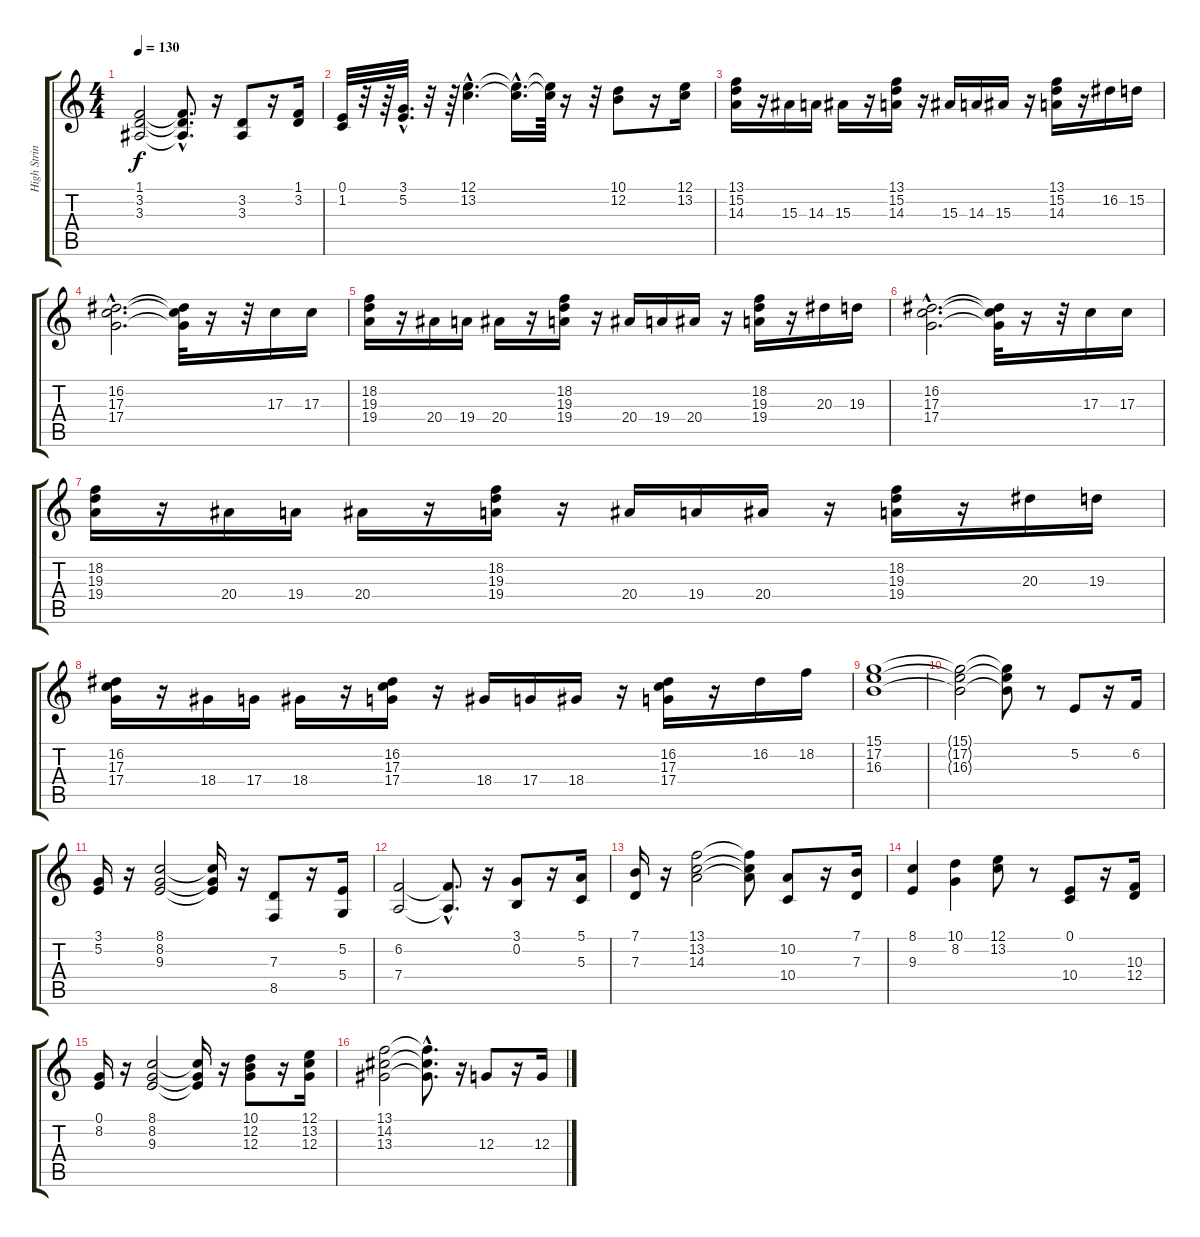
\track ("High Strings" "High Strin") {instrument stringensemble1}
\staff {score tabs}
\tuning (E4 B3 G3 D3 A2 E2) {hide}
\ts (4 4)
\tempo 130
\clef g2
\ks c
(1.1 3.2 3.3).2{dy f} (1.1{hac t} 3.2{hac t} 3.3{hac t}).8{d} r.16 (3.2 3.3).8 r.16 (1.1 3.2).16 |
(0.1 1.2).32 r.32 r.64 (3.1{hac} 5.2{hac}).32{d} r.32 r.64 (12.1{hac} 13.2{hac}).4{d} (12.1{hac t} 13.2{hac t}).16{d} (12.1{t} 13.2{t}).64 r.16 r.32 (10.1 12.2).8 r.16 (12.1 13.2).16 |
(13.1 15.2 14.3).16 r.16 15.3.16 14.3.16 15.3.16 r.16 (13.1 15.2 14.3).16 r.16 15.3.16 14.3.16 15.3.16 r.16 (13.1 15.2 14.3).16 r.16 16.2.16 15.2.16 |
(16.2{hac} 17.3{hac} 17.4{hac}).2{d} (16.2{t} 17.3{t} 17.4{t}).32 r.16 r.32 17.3.16 17.3.16 |
(18.2 19.3 19.4).16 r.16 20.4.16 19.4.16 20.4.16 r.16 (18.2 19.3 19.4).16 r.16 20.4.16 19.4.16 20.4.16 r.16 (18.2 19.3 19.4).16 r.16 20.3.16 19.3.16 |
(16.2{hac} 17.3{hac} 17.4{hac}).2{d} (16.2{t} 17.3{t} 17.4{t}).32 r.16 r.32 17.3.16 17.3.16 |
(18.2 19.3 19.4).16 r.16 20.4.16 19.4.16 20.4.16 r.16 (18.2 19.3 19.4).16 r.16 20.4.16 19.4.16 20.4.16 r.16 (18.2 19.3 19.4).16 r.16 20.3.16 19.3.16 |
(16.2 17.3 17.4).16 r.16 18.4.16 17.4.16 18.4.16 r.16 (16.2 17.3 17.4).16 r.16 18.4.16 17.4.16 18.4.16 r.16 (16.2 17.3 17.4).16 r.16 16.2.16 18.2.16 |
(15.1 17.2 16.3).1 |
(15.1{t} 17.2{t} 16.3{t}).2 (15.1{t} 17.2{t} 16.3{t}).8 r.8 5.2.8 r.16 6.2.16 |
(3.1 5.2).16 r.16 (8.1 8.2 9.3).2 (8.1{t} 8.2{t} 9.3{t}).16 r.16 (7.3 8.5).8 r.16 (5.2 5.4).16 |
(6.2 7.4).2 (6.2{hac t} 7.4{hac t}).8{d} r.16 (3.1 0.2).8 r.16 (5.1 5.3).16 |
(7.1 7.3).16 r.16 (13.1 13.2 14.3).2 (13.1{t} 13.2{t} 14.3{t}).8 (10.2 10.4).8 r.16 (7.1 7.3).16 |
(8.1 9.3).4 (10.1 8.2).4 (12.1 13.2).8 r.8 (0.1 10.4).8 r.16 (10.3 12.4).16 |
(0.1 8.2).16 r.16 (8.1 8.2 9.3).2 (8.1{t} 8.2{t} 9.3{t}).16 r.16 (10.1 12.2 12.3).8 r.16 (12.1 13.2 12.3).16 |
(13.1 14.2 13.3).2 (13.1{hac t} 14.2{hac t} 13.3{hac t}).8{d} r.16 12.3.8 r.16 12.3.16
